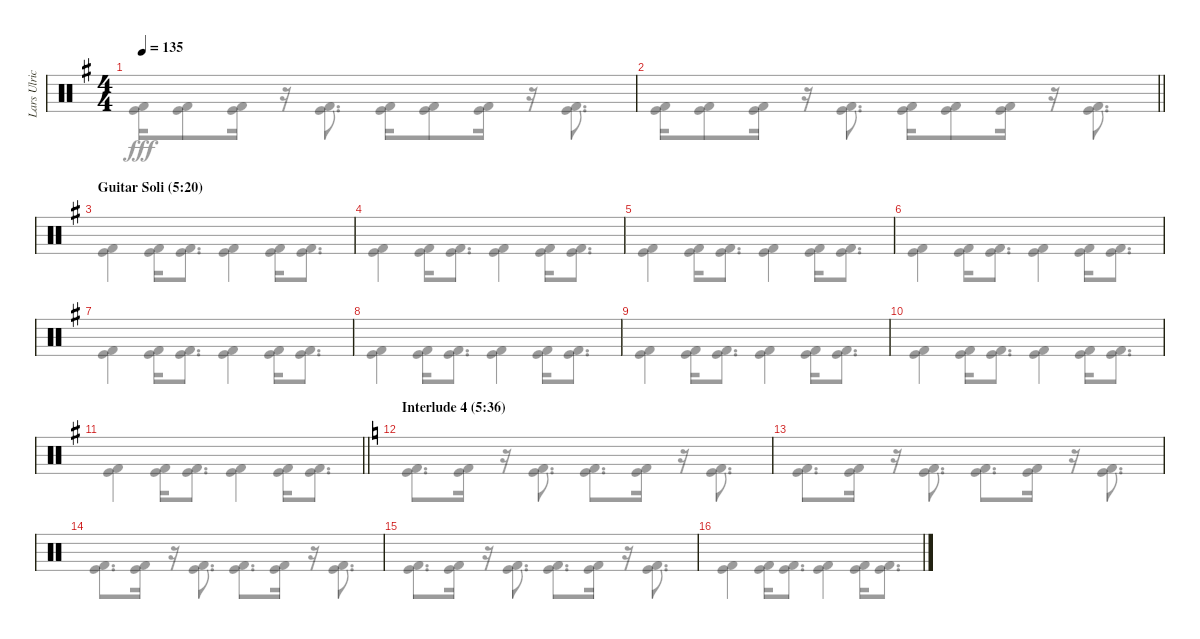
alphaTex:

\track ("Lars Ulrich Bass Pedal" "Lars Ulric") {instrument percussion}
\staff {score}
\articulation defaults
\voice
\ts (4 4)
\tempo 135
\clef neutral
\ks eminor
|
\barLineRight lightlight
|
\section ("" "Guitar Soli (5:20)")
|
|
|
|
|
|
|
|
\barLineRight lightlight
|
\section ("" "Interlude 4 (5:36)")
\ks aminor
|
|
|
|
\voice
\clef neutral
\ks eminor
("Kick (hit)" "Kick (hit) 2").16{dy fff} ("Kick (hit)" "Kick (hit) 2").8 ("Kick (hit)" "Kick (hit) 2").16 r.16 ("Kick (hit)" "Kick (hit) 2").8{d} ("Kick (hit)" "Kick (hit) 2").16 ("Kick (hit)" "Kick (hit) 2").8 ("Kick (hit)" "Kick (hit) 2").16 r.16 ("Kick (hit)" "Kick (hit) 2").8{d} |
\barLineRight lightlight
("Kick (hit)" "Kick (hit) 2").16 ("Kick (hit)" "Kick (hit) 2").8 ("Kick (hit)" "Kick (hit) 2").16 r.16 ("Kick (hit)" "Kick (hit) 2").8{d} ("Kick (hit)" "Kick (hit) 2").16 ("Kick (hit)" "Kick (hit) 2").8 ("Kick (hit)" "Kick (hit) 2").16 r.16 ("Kick (hit)" "Kick (hit) 2").8{d} |
("Kick (hit)" "Kick (hit) 2").4 ("Kick (hit)" "Kick (hit) 2").16 ("Kick (hit)" "Kick (hit) 2").8{d} ("Kick (hit)" "Kick (hit) 2").4 ("Kick (hit)" "Kick (hit) 2").16 ("Kick (hit)" "Kick (hit) 2").8{d} |
("Kick (hit)" "Kick (hit) 2").4 ("Kick (hit)" "Kick (hit) 2").16 ("Kick (hit)" "Kick (hit) 2").8{d} ("Kick (hit)" "Kick (hit) 2").4 ("Kick (hit)" "Kick (hit) 2").16 ("Kick (hit)" "Kick (hit) 2").8{d} |
("Kick (hit)" "Kick (hit) 2").4 ("Kick (hit)" "Kick (hit) 2").16 ("Kick (hit)" "Kick (hit) 2").8{d} ("Kick (hit)" "Kick (hit) 2").4 ("Kick (hit)" "Kick (hit) 2").16 ("Kick (hit)" "Kick (hit) 2").8{d} |
("Kick (hit)" "Kick (hit) 2").4 ("Kick (hit)" "Kick (hit) 2").16 ("Kick (hit)" "Kick (hit) 2").8{d} ("Kick (hit)" "Kick (hit) 2").4 ("Kick (hit)" "Kick (hit) 2").16 ("Kick (hit)" "Kick (hit) 2").8{d} |
("Kick (hit)" "Kick (hit) 2").4 ("Kick (hit)" "Kick (hit) 2").16 ("Kick (hit)" "Kick (hit) 2").8{d} ("Kick (hit)" "Kick (hit) 2").4 ("Kick (hit)" "Kick (hit) 2").16 ("Kick (hit)" "Kick (hit) 2").8{d} |
("Kick (hit)" "Kick (hit) 2").4 ("Kick (hit)" "Kick (hit) 2").16 ("Kick (hit)" "Kick (hit) 2").8{d} ("Kick (hit)" "Kick (hit) 2").4 ("Kick (hit)" "Kick (hit) 2").16 ("Kick (hit)" "Kick (hit) 2").8{d} |
("Kick (hit)" "Kick (hit) 2").4 ("Kick (hit)" "Kick (hit) 2").16 ("Kick (hit)" "Kick (hit) 2").8{d} ("Kick (hit)" "Kick (hit) 2").4 ("Kick (hit)" "Kick (hit) 2").16 ("Kick (hit)" "Kick (hit) 2").8{d} |
("Kick (hit)" "Kick (hit) 2").4 ("Kick (hit)" "Kick (hit) 2").16 ("Kick (hit)" "Kick (hit) 2").8{d} ("Kick (hit)" "Kick (hit) 2").4 ("Kick (hit)" "Kick (hit) 2").16 ("Kick (hit)" "Kick (hit) 2").8{d} |
\barLineRight lightlight
("Kick (hit)" "Kick (hit) 2").4 ("Kick (hit)" "Kick (hit) 2").16 ("Kick (hit)" "Kick (hit) 2").8{d} ("Kick (hit)" "Kick (hit) 2").4 ("Kick (hit)" "Kick (hit) 2").16 ("Kick (hit)" "Kick (hit) 2").8{d} |
\ks aminor
("Kick (hit)" "Kick (hit) 2").8{d} ("Kick (hit)" "Kick (hit) 2").16 r.16 ("Kick (hit)" "Kick (hit) 2").8{d} ("Kick (hit)" "Kick (hit) 2").8{d} ("Kick (hit)" "Kick (hit) 2").16 r.16 ("Kick (hit)" "Kick (hit) 2").8{d} |
("Kick (hit)" "Kick (hit) 2").8{d} ("Kick (hit)" "Kick (hit) 2").16 r.16 ("Kick (hit)" "Kick (hit) 2").8{d} ("Kick (hit)" "Kick (hit) 2").8{d} ("Kick (hit)" "Kick (hit) 2").16 r.16 ("Kick (hit)" "Kick (hit) 2").8{d} |
("Kick (hit)" "Kick (hit) 2").8{d} ("Kick (hit)" "Kick (hit) 2").16 r.16 ("Kick (hit)" "Kick (hit) 2").8{d} ("Kick (hit)" "Kick (hit) 2").8{d} ("Kick (hit)" "Kick (hit) 2").16 r.16 ("Kick (hit)" "Kick (hit) 2").8{d} |
("Kick (hit)" "Kick (hit) 2").8{d} ("Kick (hit)" "Kick (hit) 2").16 r.16 ("Kick (hit)" "Kick (hit) 2").8{d} ("Kick (hit)" "Kick (hit) 2").8{d} ("Kick (hit)" "Kick (hit) 2").16 r.16 ("Kick (hit)" "Kick (hit) 2").8{d} |
("Kick (hit)" "Kick (hit) 2").4 ("Kick (hit)" "Kick (hit) 2").16 ("Kick (hit)" "Kick (hit) 2").8{d} ("Kick (hit)" "Kick (hit) 2").4 ("Kick (hit)" "Kick (hit) 2").16 ("Kick (hit)" "Kick (hit) 2").8{d}
